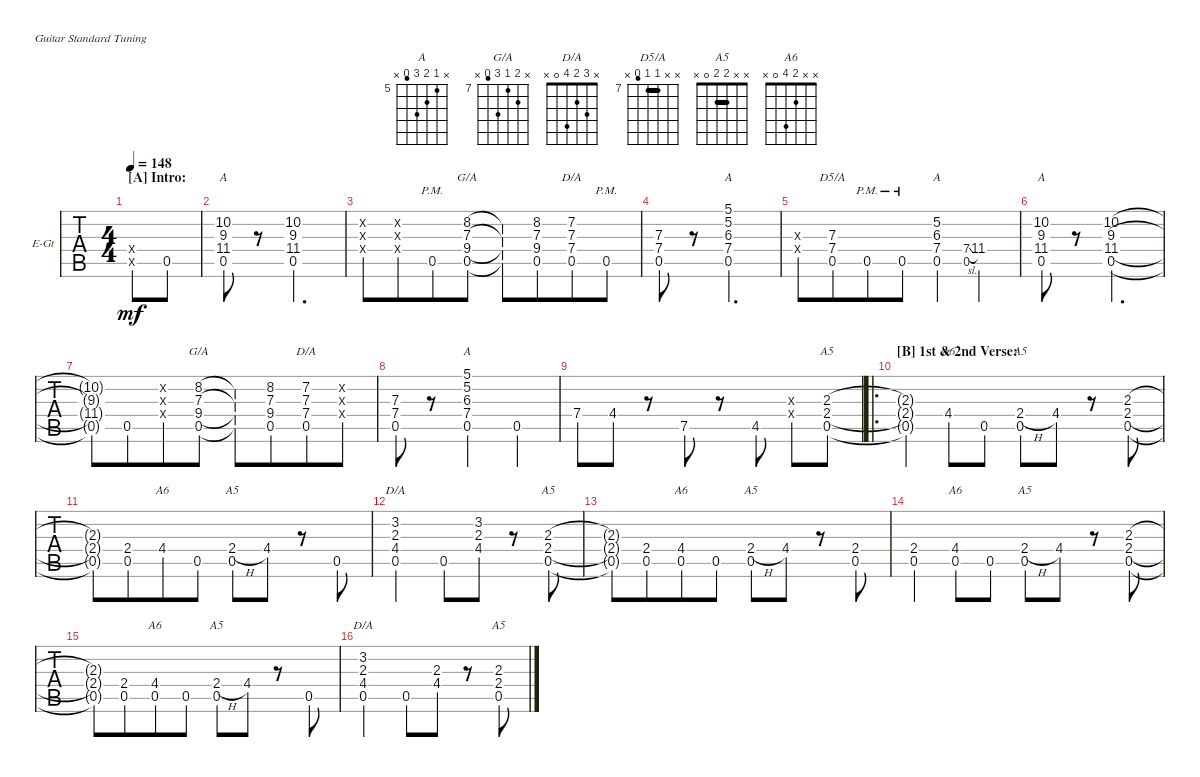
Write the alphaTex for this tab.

\defaultSystemsLayout 4
\bracketExtendMode groupsimilarinstruments
\firstSystemTrackNameOrientation horizontal
\otherSystemsTrackNameOrientation horizontal
\track ("Main" "E-Gt") {solo instrument overdrivenguitar}
\staff {tabs}
\tuning (E4 B3 G3 D3 A2 E2)
\chord ("A" x 10 9 11 8 x) {firstfret 9}
\chord ("G/A" x 8 7 9 6 x) {firstfret 7}
\chord ("D/A" x 7 7 7 6 x) {firstfret 7 barre (7 7)}
\chord ("A" 5 5 6 7 4 x) {firstfret 5 barre 5}
\chord ("D5/A" x x 7 7 6 x) {firstfret 7 barre 7}
\chord ("A" x 5 6 7 4 x) {firstfret 5}
\chord ("A5" x x 2 2 0 x) {barre 2}
\chord ("A6" x x 2 4 0 x)
\chord ("D/A" x 3 2 4 0 x)
\ts (4 4)
\section ("A" "Intro:")
\ac
\tempo 148
\clef g2
\ks c
(0.5{x} 0.4{x}).8{dy mf instrument overdrivenguitar} 0.5.8 |
(10.2 9.3 11.4 0.5).8{ch "A"} r.8 (10.2 9.3 11.4 0.5).2{d} |
(0.4{x} 0.2{x} 0.3{x}).8{beam merge} (0.4{x} 0.3{x} 0.2{x}).8{beam merge} 0.5{pm}.8{beam merge} (0.5 9.4 7.3 8.2).8{ch "G/A"} (0.5{t} 9.4{t} 7.3{t} 8.2{t}).8{beam merge} (0.5 9.4 7.3 8.2).8{beam merge} (7.2 7.3 7.4 0.5).8{ch "D/A" beam merge} 0.5{pm}.8 |
(0.5 7.4 7.3).8 r.8 (5.1 5.2 6.3 7.4 0.5).2{d ch "A"} |
(0.4{x} 0.3{x}).8{beam merge} (0.5 7.4 7.3).8{ch "D5/A" beam merge} 0.5{pm}.8{beam merge} 0.5{pm}.8 (0.5 7.4 6.3 5.2).4{ch "A"} (0.5 7.4{sl}).8{gr} 11.4.4 |
(10.2 9.3 11.4 0.5).8{ch "A"} r.8 (10.2 9.3 11.4 0.5).2{d} |
(10.2{t} 9.3{t} 11.4{t} 0.5{t}).8 0.5.8{beam merge} (0.4{x} 0.3{x} 0.2{x}).8{beam merge} (0.5 9.4 7.3 8.2).8{ch "G/A"} (0.5{t} 9.4{t} 7.3{t} 8.2{t}).8{beam merge} (0.5 9.4 7.3 8.2).8{beam merge} (7.2 7.3 7.4 0.5).8{ch "D/A" beam merge} (0.3{x} 0.4{x} 0.2{x}).8 |
(0.5 7.4 7.3).8 r.8 (5.1 5.2 6.3 7.4 0.5).2{ch "A"} 0.5.4 |
7.4.8 4.4.8 r.8 7.5.8 r.8 4.5.8 (0.3{x} 0.4{x}).8 (0.5 2.4 2.3).8{ch "A5"} |
\ro
\section ("B" "1st & 2nd Verse:")
(0.5{t} 2.4{t} 2.3{t}).4 4.4.8{ch "A6"} 0.5.8 (0.5 2.4{h}).8{ch "A5"} 4.4.8 r.8 (0.5 2.4 2.3).8 |
(0.5{t} 2.4{t} 2.3{t}).8{beam merge} (0.5 2.4).8{beam merge} 4.4.8{ch "A6"} 0.5.8 (0.5 2.4{h}).8{ch "A5"} 4.4.8 r.8 0.5.8 |
(0.5 4.4 2.3 3.2).2{ch "D/A"} 0.5.8 (4.4 2.3 3.2).8 r.8 (0.5 2.4 2.3).8{ch "A5"} |
(0.5{t} 2.4{t} 2.3{t}).8{beam merge} (0.5 2.4).8{beam merge} (4.4 0.5).8{ch "A6"} 0.5.8 (0.5 2.4{h}).8{ch "A5"} 4.4.8 r.8 (0.5 2.4).8 |
(0.5 2.4).4 (4.4 0.5).8{ch "A6"} 0.5.8 (0.5 2.4{h}).8{ch "A5"} 4.4.8 r.8 (0.5 2.4 2.3).8 |
(0.5{t} 2.4{t} 2.3{t}).8{beam merge} (0.5 2.4).8{beam merge} (4.4 0.5).8{ch "A6"} 0.5.8 (0.5 2.4{h}).8{ch "A5"} 4.4.8 r.8 0.5.8 |
(0.5 4.4 2.3 3.2).2{ch "D/A"} 0.5.8 (4.4 2.3).8 r.8 (0.5 2.4 2.3).8{ch "A5"}
